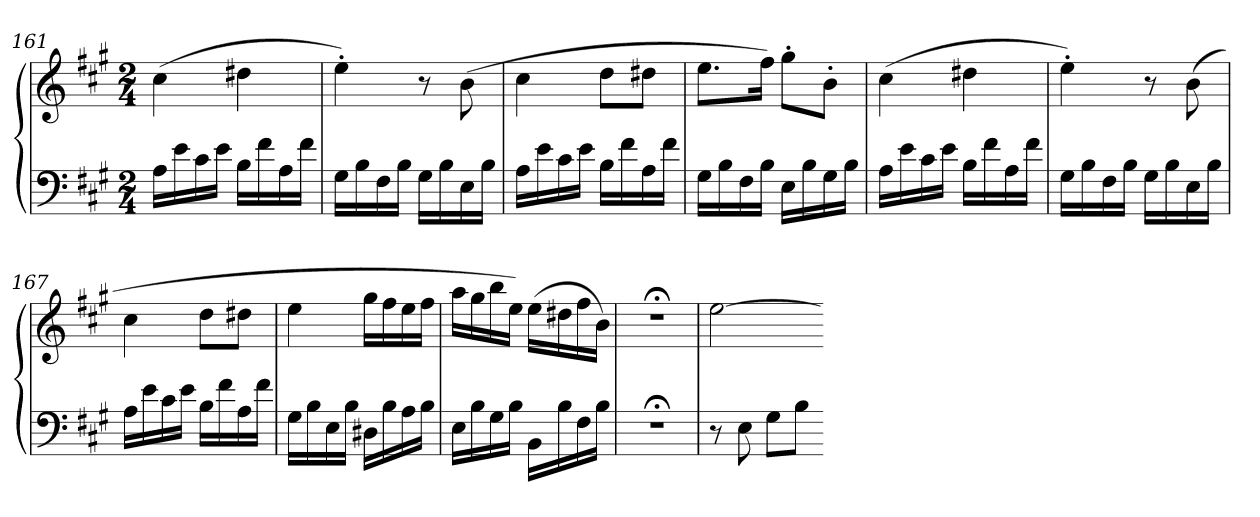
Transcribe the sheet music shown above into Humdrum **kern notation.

**kern	**kern
*part1	*part1
*staff2	*staff1
*clefF4	*clefG2
*k[f#c#g#]	*k[f#c#g#]
*A:	*A:
*M2/4	*M2/4
=161	=161
16ALL	(4cc#
16e	.
16c#	.
16eJJ	.
16BLL	4dd#X
16f#	.
16A	.
16f#JJ	.
=162	=162
16G#LL	4ee')
16B	.
16F#	.
16BJJ	.
16G#LL	8r
16B	.
16E	(8b
16BJJ	.
=163	=163
16ALL	4cc#
16e	.
16c#	.
16eJJ	.
16BLL	8ddL
16f#	.
16A	8dd#XJ
16f#JJ	.
=164	=164
16G#LL	8.eeL
16B	.
16F#	.
16BJJ	16ff#Jk)
16ELL	8gg#'L
16B	.
16G#	8b'J
16BJJ	.
=165	=165
16ALL	(4cc#
16e	.
16c#	.
16eJJ	.
16BLL	4dd#X
16f#	.
16A	.
16f#JJ	.
=166	=166
16G#LL	4ee')
16B	.
16F#	.
16BJJ	.
16G#LL	8r
16B	.
16E	(8b
16BJJ	.
=167	=167
16ALL	4cc#
16e	.
16c#	.
16eJJ	.
16BLL	8ddL
16f#	.
16A	8dd#XJ
16f#JJ	.
=168	=168
16G#LL	4ee
16B	.
16E	.
16BJJ	.
16D#XLL	16gg#LL
16B	16ff#
16A	16ee
16BJJ	16ff#JJ
=169	=169
16ELL	16aaLL
16B	16gg#
16G#	16bb
16BJJ	16eeJJ)
16BBLL	(16eeLL
16B	16dd#X
16F#	16ff#
16BJJ	16bJJ)
=170	=170
2r;<	2r;<
=171	=171
8r	[2ee
8E	.
8G#L	.
8BJ	.
=-	=-
*-	*-
